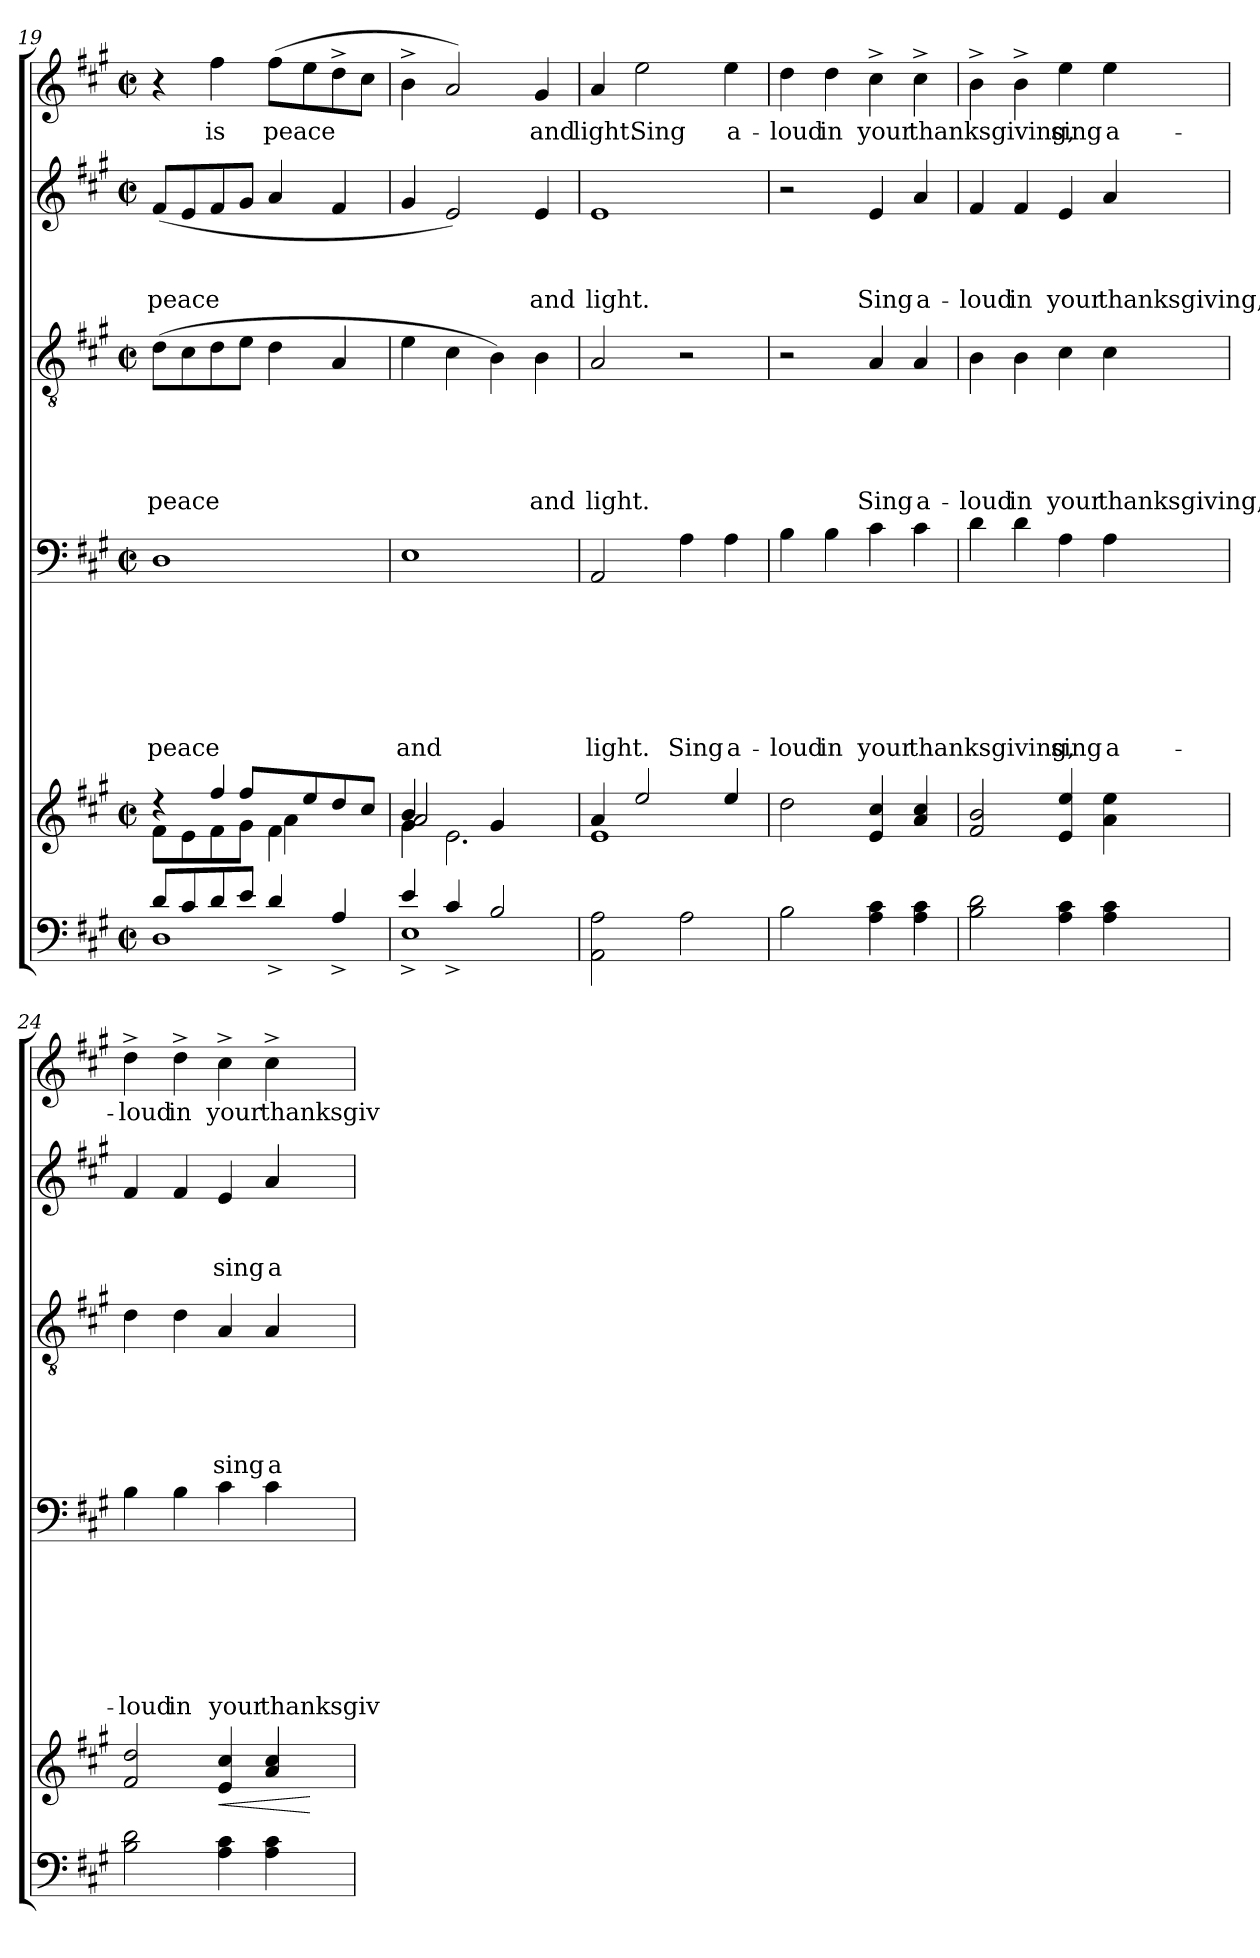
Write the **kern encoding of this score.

**kern	**kern	**dynam	**kern	**text	**text	**text	**text	**text	**text	**text	**kern	**text	**text	**text	**text	**text	**kern	**text	**text	**text	**kern	**text
*part6	*part5	*part5	*part4	*part4	*part4	*part4	*part4	*part4	*part4	*part4	*part3	*part3	*part3	*part3	*part3	*part3	*part2	*part2	*part2	*part2	*part1	*part1
*staff6	*staff5	*staff5	*staff4	*staff4	*staff4	*staff4	*staff4	*staff4	*staff4	*staff4	*staff3	*staff3	*staff3	*staff3	*staff3	*staff3	*staff2	*staff2	*staff2	*staff2	*staff1	*staff1
*clefF4	*clefG2	*	*clefF4	*	*	*	*	*	*	*	*clefGv2	*	*	*	*	*	*clefG2	*	*	*	*clefG2	*
*k[f#c#g#]	*k[f#c#g#]	*	*k[f#c#g#]	*	*	*	*	*	*	*	*k[f#c#g#]	*	*	*	*	*	*k[f#c#g#]	*	*	*	*k[f#c#g#]	*
*A:	*A:	*	*A:	*	*	*	*	*	*	*	*A:	*	*	*	*	*	*A:	*	*	*	*A:	*
*M2/2	*M2/2	*	*M2/2	*	*	*	*	*	*	*	*M2/2	*	*	*	*	*	*M2/2	*	*	*	*M2/2	*
*met(c|)	*met(c|)	*	*met(c|)	*	*	*	*	*	*	*	*met(c|)	*	*	*	*	*	*met(c|)	*	*	*	*met(c|)	*
=19	=19	=19	=19	=19	=19	=19	=19	=19	=19	=19	=19	=19	=19	=19	=19	=19	=19	=19	=19	=19	=19	=19
*^	*^	*	*	*	*	*	*	*	*	*	*	*	*	*	*	*	*	*	*	*	*	*
*	*	*	*^	*	*	*	*	*	*	*	*	*	*	*	*	*	*	*	*	*	*	*	*	*
!	!	!	!	!	!	!	!	!	!	!	!	!	!LO:LY:b	!	!	!	!	!	!LO:LY:b	!	!	!	!LO:LY:b	!	!
1D	8d/L	8f#\L	4rdd	4.ryy	.	1D	.	.	.	.	.	.	peace	(>8d\L	.	.	.	.	peace	(<8f#/L	.	.	peace	4r	.
.	8c#/	8e\	.	.	.	.	.	.	.	.	.	.	.	8c#\	.	.	.	.	.	8e/	.	.	.	.	.
!	!	!	!	!	!	!	!	!	!	!	!	!	!	!	!	!	!	!	!	!	!	!	!	!	!LO:LY:b
.	8d/	8f#\	4ff#/	.	.	.	.	.	.	.	.	.	.	8d\	.	.	.	.	.	8f#/	.	.	.	4ff#\	is
.	8e/J	8g#\J	.	8ff#/L	.	.	.	.	.	.	.	.	.	8e\J	.	.	.	.	.	8g#/J	.	.	.	.	.
!	!	!	!	!	!	!	!	!	!	!	!	!	!	!	!	!	!	!	!	!	!	!	!	!	!LO:LY:b
.	4d^>/	4f#\	4a\	8ryy	.	.	.	.	.	.	.	.	.	4d\	.	.	.	.	.	4a/	.	.	.	(>8ff#\L	peace
.	.	.	.	8ee/	.	.	.	.	.	.	.	.	.	.	.	.	.	.	.	.	.	.	.	8ee\	.
.	4A^>/	4ryy	4ryy	8dd/	.	.	.	.	.	.	.	.	.	4A/	.	.	.	.	.	4f#/	.	.	.	8dd^>\	.
.	.	.	.	8cc#/J	.	.	.	.	.	.	.	.	.	.	.	.	.	.	.	.	.	.	.	8cc#\J	.
=20	=20	=20	=20	=20	=20	=20	=20	=20	=20	=20	=20	=20	=20	=20	=20	=20	=20	=20	=20	=20	=20	=20	=20	=20	=20
!	!	!	!	!	!	!	!	!	!	!	!	!	!LO:LY:b	!	!	!	!	!	!	!	!	!	!	!	!
1E	4e^>/	4g#\	4b/	2a/	.	1E	.	.	.	.	.	.	and	4e\	.	.	.	.	.	4g#/	.	.	.	4b^>\	.
.	4c#^>/	2.ryy	2.e\	.	.	.	.	.	.	.	.	.	.	4c#\	.	.	.	.	.	2e/)	.	.	.	2a/)	.
.	2B/	.	.	4g#/	.	.	.	.	.	.	.	.	.	4B\)	.	.	.	.	.	.	.	.	.	.	.
!	!	!	!	!	!	!	!	!	!	!	!	!	!	!	!	!	!	!	!LO:LY:b	!	!	!	!LO:LY:b	!	!LO:LY:b
.	.	.	.	4ryy	.	.	.	.	.	.	.	.	.	4B\	.	.	.	.	and	4e/	.	.	and	4g#/	and
*v	*v	*	*	*	*	*	*	*	*	*	*	*	*	*	*	*	*	*	*	*	*	*	*	*	*
=21	=21	=21	=21	=21	=21	=21	=21	=21	=21	=21	=21	=21	=21	=21	=21	=21	=21	=21	=21	=21	=21	=21	=21	=21
!	!	!	!	!	!	!	!	!	!	!	!	!LO:LY:b	!	!	!	!	!	!LO:LY:b	!	!	!	!LO:LY:b	!	!LO:LY:b
*	*	*v	*v	*	*	*	*	*	*	*	*	*	*	*	*	*	*	*	*	*	*	*	*	*
2AA\ 2A\	1e	4a/	.	2AA/	.	.	.	.	.	.	light.	2A/	.	.	.	.	light.	1e	.	.	light.	4a/	light.
!	!	!	!	!	!	!	!	!	!	!	!	!	!	!	!	!	!	!	!	!	!	!	!LO:LY:b
.	.	2ee/	.	.	.	.	.	.	.	.	.	.	.	.	.	.	.	.	.	.	.	2ee\	Sing
!	!	!	!	!	!	!	!	!	!	!	!LO:LY:b	!	!	!	!	!	!	!	!	!	!	!	!
2A\	.	.	.	4A\	.	.	.	.	.	.	Sing	2r	.	.	.	.	.	.	.	.	.	.	.
!	!	!	!	!	!	!	!	!	!	!	!LO:LY:b	!	!	!	!	!	!	!	!	!	!	!	!LO:LY:b
.	.	4ee/	.	4A\	.	.	.	.	.	.	a-	.	.	.	.	.	.	.	.	.	.	4ee\	a-
!!LO:LB:g=z
=22	=22	=22	=22	=22	=22	=22	=22	=22	=22	=22	=22	=22	=22	=22	=22	=22	=22	=22	=22	=22	=22	=22	=22
!	!	!	!	!	!	!	!	!	!	!	!LO:LY:b	!	!	!	!	!	!	!	!	!	!	!	!LO:LY:b
*	*v	*v	*	*	*	*	*	*	*	*	*	*	*	*	*	*	*	*	*	*	*	*	*
2B\	2dd\	.	4B\	.	.	.	.	.	.	-loud	2r	.	.	.	.	.	2r	.	.	.	4dd\	-loud
!	!	!	!	!	!	!	!	!	!	!LO:LY:b	!	!	!	!	!	!	!	!	!	!	!	!LO:LY:b
.	.	.	4B\	.	.	.	.	.	.	in	.	.	.	.	.	.	.	.	.	.	4dd\	in
!	!	!	!	!	!	!	!	!	!	!LO:LY:b	!	!	!	!	!	!LO:LY:b	!	!	!	!LO:LY:b	!	!LO:LY:b
4A\ 4c#\	4e/ 4cc#/	.	4c#\	.	.	.	.	.	.	your	4A/	.	.	.	.	Sing	4e/	.	.	Sing	4cc#^>\	your
!	!	!	!	!	!	!	!	!	!	!LO:LY:b	!	!	!	!	!	!LO:LY:b	!	!	!	!LO:LY:b	!	!LO:LY:b
4A\ 4c#\	4a/ 4cc#/	.	4c#\	.	.	.	.	.	.	thanksgiving,	4A/	.	.	.	.	a-	4a/	.	.	a-	4cc#^>\	thanksgiving,
=23	=23	=23	=23	=23	=23	=23	=23	=23	=23	=23	=23	=23	=23	=23	=23	=23	=23	=23	=23	=23	=23	=23
!	!	!	!	!	!	!	!	!	!	!	!	!	!	!	!	!LO:LY:b	!	!	!	!LO:LY:b	!	!
2B\ 2d\	2f#/ 2b/	.	4d\	.	.	.	.	.	.	.	4B\	.	.	.	.	-loud	4f#/	.	.	-loud	4b^>\	.
!	!	!	!	!	!	!	!	!	!	!	!	!	!	!	!	!LO:LY:b	!	!	!	!LO:LY:b	!	!
.	.	.	4d\	.	.	.	.	.	.	.	4B\	.	.	.	.	in	4f#/	.	.	in	4b^>\	.
!	!	!	!	!	!	!	!	!	!	!LO:LY:b	!	!	!	!	!	!LO:LY:b	!	!	!	!LO:LY:b	!	!LO:LY:b
4A\ 4c#\	4e/ 4ee/	.	4A\	.	.	.	.	.	.	sing	4c#\	.	.	.	.	your	4e/	.	.	your	4ee\	sing
!	!	!	!	!	!	!	!	!	!	!LO:LY:b	!	!	!	!	!	!LO:LY:b	!	!	!	!LO:LY:b	!	!LO:LY:b
4A\ 4c#\	4a\ 4ee\	.	4A\	.	.	.	.	.	.	a-	4c#\	.	.	.	.	thanksgiving,	4a/	.	.	thanksgiving,	4ee\	a-
=24	=24	=24	=24	=24	=24	=24	=24	=24	=24	=24	=24	=24	=24	=24	=24	=24	=24	=24	=24	=24	=24	=24
!	!	!	!	!	!	!	!	!	!	!LO:LY:b	!	!	!	!	!	!	!	!	!	!	!	!LO:LY:b
2B\ 2d\	2f#/ 2dd/	.	4B\	.	.	.	.	.	.	-loud	4d\	.	.	.	.	.	4f#/	.	.	.	4dd^>\	-loud
!	!	!	!	!	!	!	!	!	!	!LO:LY:b	!	!	!	!	!	!	!	!	!	!	!	!LO:LY:b
.	.	.	4B\	.	.	.	.	.	.	in	4d\	.	.	.	.	.	4f#/	.	.	.	4dd^>\	in
!	!	!LO:HP:b	!	!	!	!	!	!	!	!LO:LY:b	!	!	!	!	!	!LO:LY:b	!	!	!	!LO:LY:b	!	!LO:LY:b
4A\ 4c#\	4e/ 4cc#/	<	4c#\	.	.	.	.	.	.	your	4A/	.	.	.	.	sing	4e/	.	.	sing	4cc#^>\	your
!	!	!	!	!	!	!	!	!	!	!LO:LY:b	!	!	!	!	!	!LO:LY:b	!	!	!	!LO:LY:b	!	!LO:LY:b
4A\ 4c#\	4a/ 4cc#/	.	4c#\	.	.	.	.	.	.	thanksgiv-	4A/	.	.	.	.	a-	4a/	.	.	a-	4cc#^>\	thanksgiv-
.	.	[	.	.	.	.	.	.	.	.	.	.	.	.	.	.	.	.	.	.	.	.
=	=	=	=	=	=	=	=	=	=	=	=	=	=	=	=	=	=	=	=	=	=	=
*-	*-	*-	*-	*-	*-	*-	*-	*-	*-	*-	*-	*-	*-	*-	*-	*-	*-	*-	*-	*-	*-	*-
